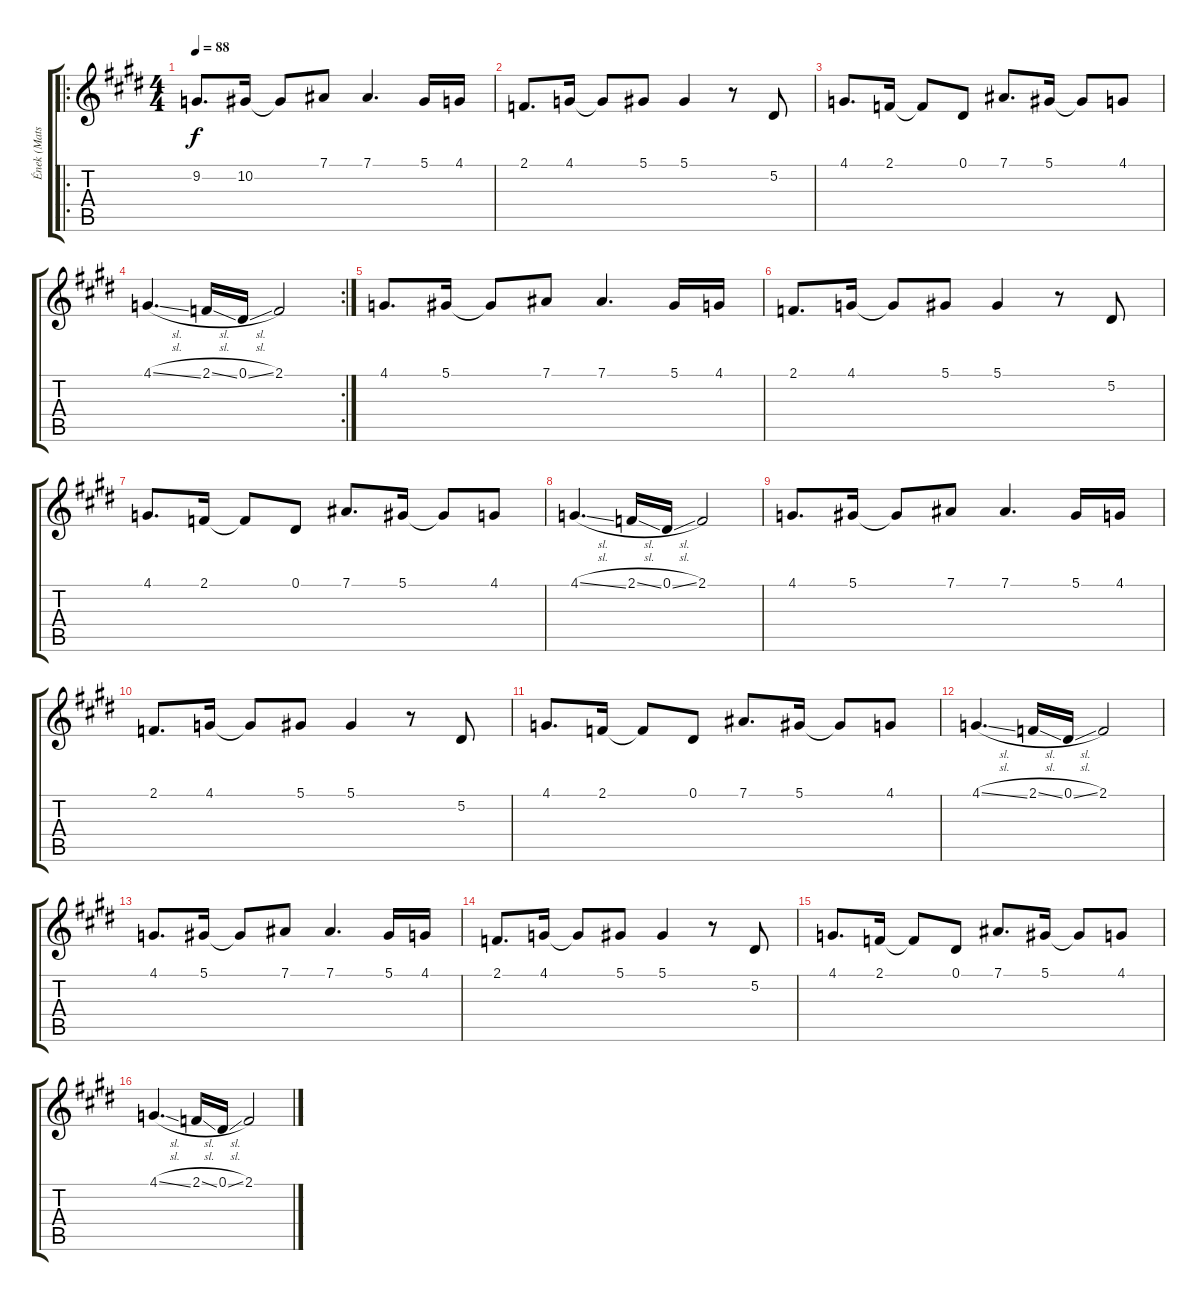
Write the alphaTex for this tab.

\track ("Ének (Mats Levén)" "Ének (Mats") {instrument tenorsax}
\staff {score tabs}
\tuning (Eb4 Bb3 Gb3 Db3 Ab2 Eb2) {hide}
\ro
\ts (4 4)
\tempo 88
\clef g2
\ks e
9.2.8{d dy f} 10.2.16 10.2{t}.8 7.1.8 7.1.4{d} 5.1.16 4.1.16 |
2.1.8{d} 4.1.16 4.1{t}.8 5.1.8 5.1.4 r.8 5.2.8 |
4.1.8{d} 2.1.16 2.1{t}.8 0.1.8 7.1.8{d} 5.1.16 5.1{t}.8 4.1.8 |
\rc 2
4.1{sl}.4{d} 2.1{sl}.16 0.1{sl}.16 2.1.2 |
4.1.8{d} 5.1.16 5.1{t}.8 7.1.8 7.1.4{d} 5.1.16 4.1.16 |
2.1.8{d} 4.1.16 4.1{t}.8 5.1.8 5.1.4 r.8 5.2.8 |
4.1.8{d} 2.1.16 2.1{t}.8 0.1.8 7.1.8{d} 5.1.16 5.1{t}.8 4.1.8 |
4.1{sl}.4{d} 2.1{sl}.16 0.1{sl}.16 2.1.2 |
4.1.8{d} 5.1.16 5.1{t}.8 7.1.8 7.1.4{d} 5.1.16 4.1.16 |
2.1.8{d} 4.1.16 4.1{t}.8 5.1.8 5.1.4 r.8 5.2.8 |
4.1.8{d} 2.1.16 2.1{t}.8 0.1.8 7.1.8{d} 5.1.16 5.1{t}.8 4.1.8 |
4.1{sl}.4{d} 2.1{sl}.16 0.1{sl}.16 2.1.2 |
4.1.8{d} 5.1.16 5.1{t}.8 7.1.8 7.1.4{d} 5.1.16 4.1.16 |
2.1.8{d} 4.1.16 4.1{t}.8 5.1.8 5.1.4 r.8 5.2.8 |
4.1.8{d} 2.1.16 2.1{t}.8 0.1.8 7.1.8{d} 5.1.16 5.1{t}.8 4.1.8 |
4.1{sl}.4{d} 2.1{sl}.16 0.1{sl}.16 2.1.2
